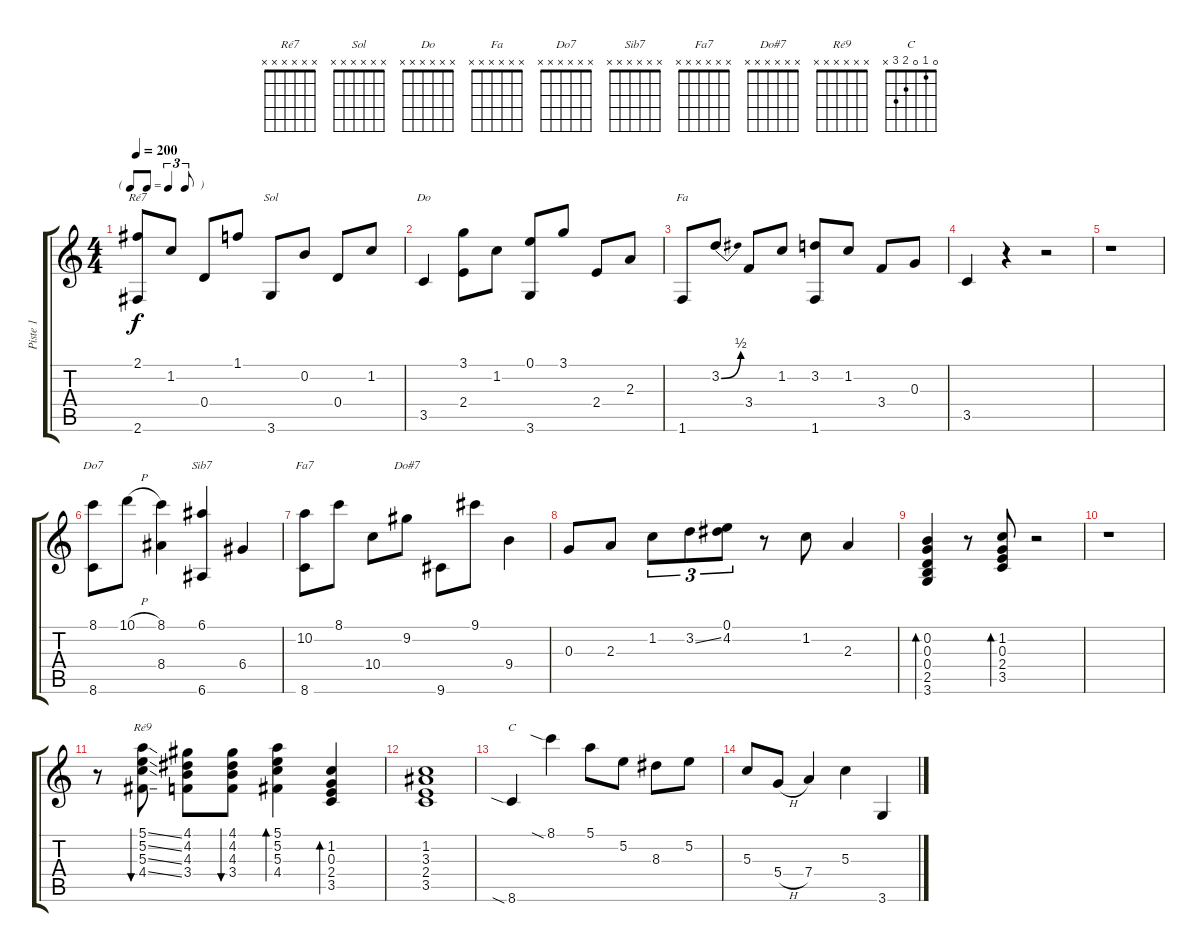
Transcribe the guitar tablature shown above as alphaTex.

\track ("Piste 1" "Piste 1") {instrument acousticguitarnylon}
\staff {score tabs}
\tuning (E4 B3 G3 D3 A2 E2) {hide}
\chord ("Ré7" x x x x x x)
\chord ("Sol" x x x x x x)
\chord ("Do" x x x x x x)
\chord ("Fa" x x x x x x)
\chord ("Do7" x x x x x x)
\chord ("Sib7" x x x x x x)
\chord ("Fa7" x x x x x x)
\chord ("Do#7" x x x x x x)
\chord ("Ré9" x x x x x x)
\chord ("C" 0 1 0 2 3 x)
\ts (4 4)
\tf triplet8th
\tempo 200
\clef g2
\ks c
(2.1 2.6).8{ch "Ré7" dy f} 1.2.8 0.4.8 1.1.8 3.6.8{ch "Sol"} 0.2.8 0.4.8 1.2.8 |
3.5.4{ch "Do"} (3.1 2.4).8 1.2.8 (0.1 3.6).8 3.1.8 2.4.8 2.3.8 |
1.6.8{ch "Fa"} 3.2{be (bend 0 0 60 2)}.8 3.4.8 1.2.8 (3.2 1.6).8 1.2.8 3.4.8 0.3.8 |
3.5.4 r.4 r.2 |
r.1 |
(8.1 8.6).8{ch "Do7"} 10.1{h}.8 (8.1 8.4).4 (6.1 6.6).4{ch "Sib7"} 6.4.4 |
(10.2 8.6).8{ch "Fa7"} 8.1.8 10.4.8 9.2.8{ch "Do#7"} 9.6.8 9.1.8 9.4.4 |
0.3.8 2.3.8 1.2.8{tu (3 2)} 3.2{ss}.8{tu (3 2)} (0.1 4.2).8{tu (3 2)} r.8 1.2.8 2.3.4 |
(0.2 0.3 0.4 2.5 3.6).4{bd 60} r.8 (1.2 0.3 2.4 3.5).8{bd 60} r.2 |
r.1 |
r.8 (5.1{ss} 5.2{ss} 5.3{ss} 4.4{ss}).8{bu 60 ch "Ré9"} (4.1 4.2 4.3 3.4).8 (4.1 4.2 4.3 3.4).8{bu 60} (5.1 5.2 5.3 4.4).4{bd 60} (1.2 0.3 2.4 3.5).4{bd 60} |
(1.2 3.3 2.4 3.5).1 |
8.6{sia}.4{ch "C"} 8.1{sia}.4 5.1.8 5.2.8 8.3.8 5.2.8 |
5.3.8 5.4{h}.8 7.4.4 5.3.4 3.6.4
